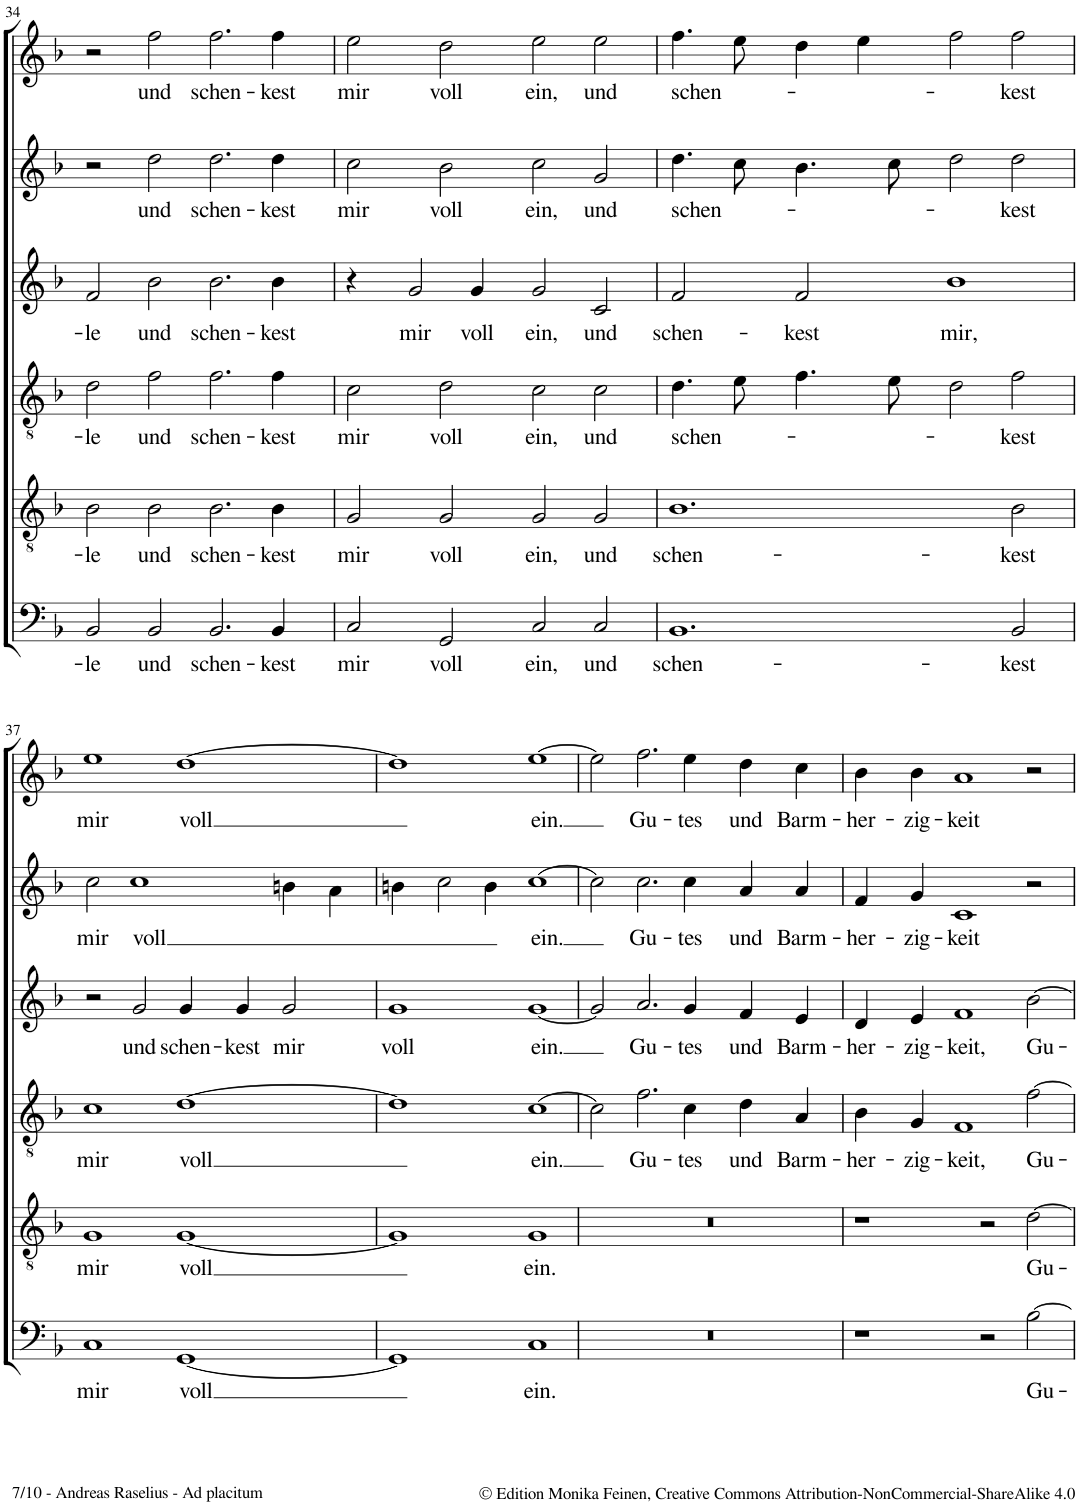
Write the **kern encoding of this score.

**kern	**text	**kern	**text	**kern	**text	**kern	**text	**kern	**text	**kern	**text
*part6	*part6	*part5	*part5	*part4	*part4	*part3	*part3	*part2	*part2	*part1	*part1
*staff6	*staff6	*staff5	*staff5	*staff4	*staff4	*staff3	*staff3	*staff2	*staff2	*staff1	*staff1
*I"Bassus	*	*I"Tenor	*	*I"Quintus	*	*I"Altus	*	*I"Sextus	*	*I"Cantus	*
!!LO:PB:g=z
*clefF4	*	*clefGv2	*	*clefGv2	*	*clefG2	*	*clefG2	*	*clefG2	*
*k[b-]	*	*k[b-]	*	*k[b-]	*	*k[b-]	*	*k[b-]	*	*k[b-]	*
*M4/2	*	*M4/2	*	*M4/2	*	*M4/2	*	*M4/2	*	*M4/2	*
*met(c)	*	*met(c)	*	*met(c)	*	*met(c)	*	*met(c)	*	*met(c)	*
=34	=34	=34	=34	=34	=34	=34	=34	=34	=34	=34	=34
!	!LO:LY:b	!	!LO:LY:b	!	!LO:LY:b	!	!LO:LY:b	!	!	!	!
2BB-/	-le	2B-\	-le	2d\	-le	2f/	-le	2r	.	2r	.
!	!LO:LY:b	!	!LO:LY:b	!	!LO:LY:b	!	!LO:LY:b	!	!LO:LY:b	!	!LO:LY:b
2BB-/	und	2B-\	und	2f\	und	2b-\	und	2dd\	und	2ff\	und
!	!LO:LY:b	!	!LO:LY:b	!	!LO:LY:b	!	!LO:LY:b	!	!LO:LY:b	!	!LO:LY:b
2.BB-/	schen-	2.B-\	schen-	2.f\	schen-	2.b-\	schen-	2.dd\	schen-	2.ff\	schen-
!	!LO:LY:b	!	!LO:LY:b	!	!LO:LY:b	!	!LO:LY:b	!	!LO:LY:b	!	!LO:LY:b
4BB-/	-kest	4B-\	-kest	4f\	-kest	4b-\	-kest	4dd\	-kest	4ff\	-kest
=35	=35	=35	=35	=35	=35	=35	=35	=35	=35	=35	=35
!	!LO:LY:b	!	!LO:LY:b	!	!LO:LY:b	!	!	!	!LO:LY:b	!	!LO:LY:b
2C/	mir	2G/	mir	2c\	mir	4r	.	2cc\	mir	2ee\	mir
!	!	!	!	!	!	!	!LO:LY:b	!	!	!	!
.	.	.	.	.	.	2g/	mir	.	.	.	.
!	!LO:LY:b	!	!LO:LY:b	!	!LO:LY:b	!	!	!	!LO:LY:b	!	!LO:LY:b
2GG/	voll	2G/	voll	2d\	voll	.	.	2b-\	voll	2dd\	voll
!	!	!	!	!	!	!	!LO:LY:b	!	!	!	!
.	.	.	.	.	.	4g/	voll	.	.	.	.
!	!LO:LY:b	!	!LO:LY:b	!	!LO:LY:b	!	!LO:LY:b	!	!LO:LY:b	!	!LO:LY:b
2C/	ein,	2G/	ein,	2c\	ein,	2g/	ein,	2cc\	ein,	2ee\	ein,
!	!LO:LY:b	!	!LO:LY:b	!	!LO:LY:b	!	!LO:LY:b	!	!LO:LY:b	!	!LO:LY:b
2C/	und	2G/	und	2c\	und	2c/	und	2g/	und	2ee\	und
=36	=36	=36	=36	=36	=36	=36	=36	=36	=36	=36	=36
!	!LO:LY:b	!	!LO:LY:b	!	!LO:LY:b	!	!LO:LY:b	!	!LO:LY:b	!	!LO:LY:b
1.BB-	schen-	1.B-	schen-	4.d\	schen-	2f/	schen-	4.dd\	schen-	4.ff\	schen-
.	.	.	.	8e\	.	.	.	8cc\	.	8ee\	.
!	!	!	!	!	!	!	!LO:LY:b	!	!	!	!
.	.	.	.	4.f\	.	2f/	-kest	4.b-\	.	4dd\	.
.	.	.	.	.	.	.	.	.	.	4ee\	.
.	.	.	.	8e\	.	.	.	8cc\	.	.	.
!	!	!	!	!	!	!	!LO:LY:b	!	!	!	!
.	.	.	.	2d\	.	1b-	mir,	2dd\	.	2ff\	.
!	!LO:LY:b	!	!LO:LY:b	!	!LO:LY:b	!	!	!	!LO:LY:b	!	!LO:LY:b
2BB-/	-kest	2B-\	-kest	2f\	-kest	.	.	2dd\	-kest	2ff\	-kest
!!LO:LB:g=z
=37	=37	=37	=37	=37	=37	=37	=37	=37	=37	=37	=37
!	!LO:LY:b	!	!LO:LY:b	!	!LO:LY:b	!	!	!	!LO:LY:b	!	!LO:LY:b
1C	mir	1G	mir	1c	mir	2r	.	2cc\	mir	1ee	mir
!	!	!	!	!	!	!	!LO:LY:b	!	!LO:LY:b	!	!
.	.	.	.	.	.	2g/	und	1cc	-voll	.	.
!	!LO:LY:b	!	!LO:LY:b	!	!LO:LY:b	!	!LO:LY:b	!	!	!	!LO:LY:b
[1GG	voll	[1G	voll	[1d	voll	4g/	schen-	.	.	[1dd	voll
!	!	!	!	!	!	!	!LO:LY:b	!	!	!	!
.	.	.	.	.	.	4g/	-kest	.	.	.	.
!	!	!	!	!	!	!	!LO:LY:b	!	!	!	!
.	.	.	.	.	.	2g/	mir	4bn\	.	.	.
.	.	.	.	.	.	.	.	4a\	.	.	.
=38	=38	=38	=38	=38	=38	=38	=38	=38	=38	=38	=38
!	!	!	!	!	!	!	!LO:LY:b	!	!	!	!
1GG]	.	1G]	.	1d]	.	1g	voll	4bn\	.	1dd]	.
.	.	.	.	.	.	.	.	2cc\	.	.	.
.	.	.	.	.	.	.	.	4b\	.	.	.
!	!LO:LY:b	!	!LO:LY:b	!	!LO:LY:b	!	!LO:LY:b	!	!LO:LY:b	!	!LO:LY:b
1C	ein.	1G	ein.	[1c	ein.	[1g	ein.	[1cc	ein.	[1ee	ein.
=39	=39	=39	=39	=39	=39	=39	=39	=39	=39	=39	=39
0r	.	0r	.	2c\]	.	2g/]	.	2cc\]	.	2ee\]	.
!	!	!	!	!	!LO:LY:b	!	!LO:LY:b	!	!LO:LY:b	!	!LO:LY:b
.	.	.	.	2.f\	Gu-	2.a/	Gu-	2.cc\	Gu-	2.ff\	Gu-
!	!	!	!	!	!LO:LY:b	!	!LO:LY:b	!	!LO:LY:b	!	!LO:LY:b
.	.	.	.	4c\	-tes	4g/	-tes	4cc\	-tes	4ee\	-tes
!	!	!	!	!	!LO:LY:b	!	!LO:LY:b	!	!LO:LY:b	!	!LO:LY:b
.	.	.	.	4d\	und	4f/	und	4a/	und	4dd\	und
!	!	!	!	!	!LO:LY:b	!	!LO:LY:b	!	!LO:LY:b	!	!LO:LY:b
.	.	.	.	4A/	Barm-	4e/	Barm-	4a/	Barm-	4cc\	Barm-
=40	=40	=40	=40	=40	=40	=40	=40	=40	=40	=40	=40
!	!	!	!	!	!LO:LY:b	!	!LO:LY:b	!	!LO:LY:b	!	!LO:LY:b
1r	.	1r	.	4B-\	-her-	4d/	-her-	4f/	-her-	4b-\	-her-
!	!	!	!	!	!LO:LY:b	!	!LO:LY:b	!	!LO:LY:b	!	!LO:LY:b
.	.	.	.	4G/	-zig-	4e/	-zig-	4g/	-zig-	4b-\	-zig-
!	!	!	!	!	!LO:LY:b	!	!LO:LY:b	!	!LO:LY:b	!	!LO:LY:b
.	.	.	.	1F	-keit,	1f	-keit,	1c	-keit	1a	-keit
2r	.	2r	.	.	.	.	.	.	.	.	.
!	!LO:LY:b	!	!LO:LY:b	!	!LO:LY:b	!	!LO:LY:b	!	!	!	!
[2B-\	Gu-	[2d\	Gu-	[2f\	Gu-	[2b-\	Gu-	2r	.	2r	.
=	=	=	=	=	=	=	=	=	=	=	=
*-	*-	*-	*-	*-	*-	*-	*-	*-	*-	*-	*-
